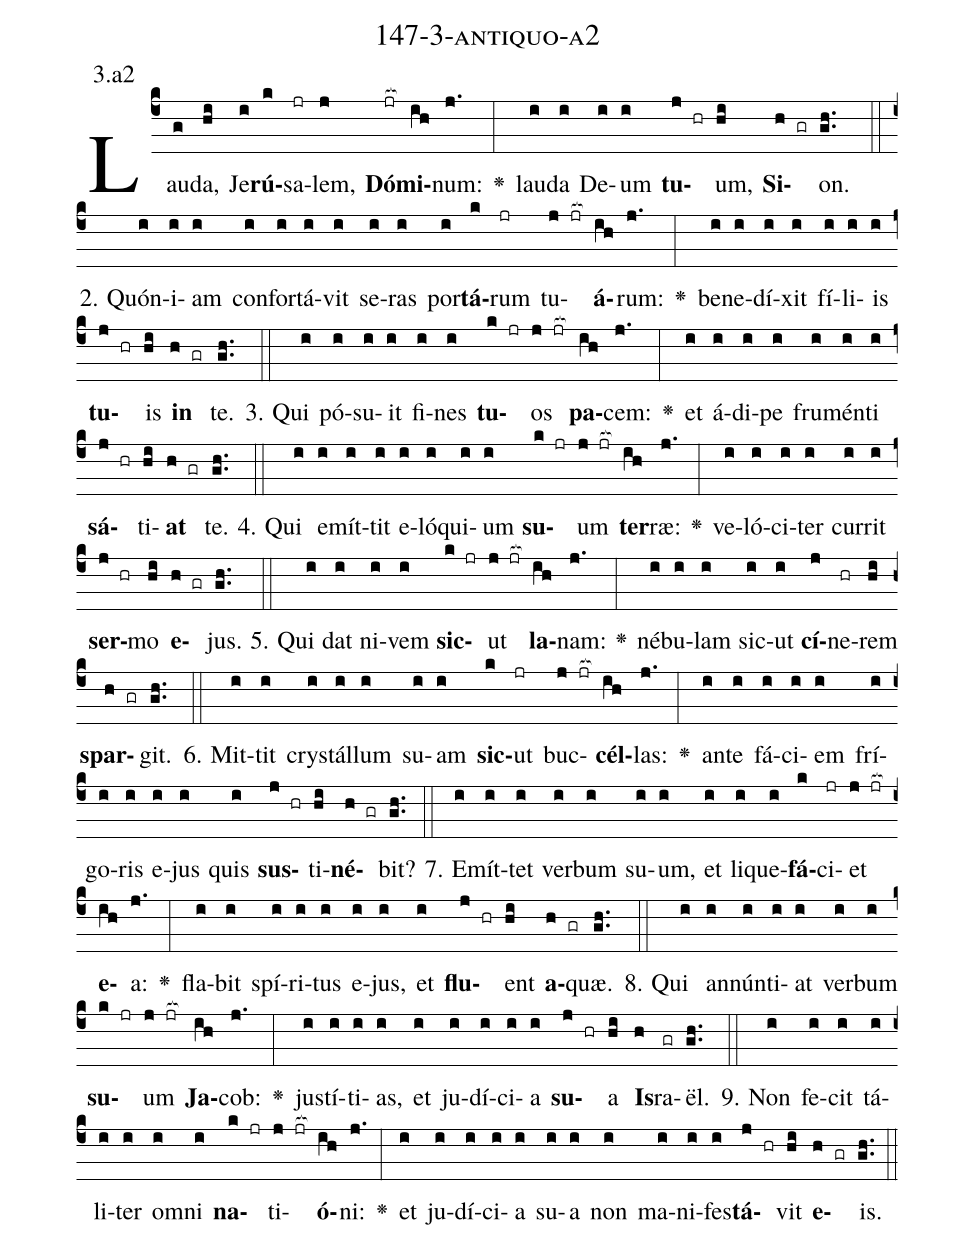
name: 147-3-antiquo-a2;
annotation: 3.a2;
%%
(c4)Lau(g)da,(hi) Je(i)<b>rú</b>(k)sa(jr)lem,(j) <b>Dó</b>(jr[ocb:1{])<b>mi</b>(ih[ocb:0}])num:(j.) <v>\greheightstar</v>(:) lau(i)da(i) De(i)um(i) <b>tu</b>(j hr)um,(hi) <b>Si</b>(h gr)on.(gh..) (::)
2. Quón(i)i(i)am(i) con(i)for(i)tá(i)vit(i) se(i)ras(i) por(i)<b>tá</b>(k)rum(jr) tu(j jr[ocb:1{])<b>á</b>(ih[ocb:0}])rum:(j.) <v>\greheightstar</v>(:) be(i)ne(i)dí(i)xit(i) fí(i)li(i)is(i) <b>tu</b>(j hr)is(hi) <b>in</b>(h gr) te.(gh..) (::)
3. Qui(i) pó(i)su(i)it(i) fi(i)nes(i) <b>tu</b>(k jr)os(j jr[ocb:1{]) <b>pa</b>(ih[ocb:0}])cem:(j.) <v>\greheightstar</v>(:) et(i) á(i)di(i)pe(i) fru(i)mén(i)ti(i) <b>sá</b>(j hr)ti(hi)<b>at</b>(h gr) te.(gh..) (::)
4. Qui(i) e(i)mít(i)tit(i) e(i)ló(i)qui(i)um(i) <b>su</b>(k jr)um(j jr[ocb:1{]) <b>ter</b>(ih[ocb:0}])ræ:(j.) <v>\greheightstar</v>(:) ve(i)ló(i)ci(i)ter(i) cur(i)rit(i) <b>ser</b>(j hr)mo(hi) <b>e</b>(h gr)jus.(gh..) (::)
5. Qui(i) dat(i) ni(i)vem(i) <b>sic</b>(k jr)ut(j jr[ocb:1{]) <b>la</b>(ih[ocb:0}])nam:(j.) <v>\greheightstar</v>(:) né(i)bu(i)lam(i) sic(i)ut(i) <b>cí</b>(j)ne(hr)rem(hi) <b>spar</b>(h gr)git.(gh..) (::)
6. Mit(i)tit(i) crys(i)tál(i)lum(i) su(i)am(i) <b>sic</b>(k)ut(jr) buc(j jr[ocb:1{])<b>cél</b>(ih[ocb:0}])las:(j.) <v>\greheightstar</v>(:) an(i)te(i) fá(i)ci(i)em(i) frí(i)go(i)ris(i) e(i)jus(i) quis(i) <b>sus</b>(j hr)ti(hi)<b>né</b>(h gr)bit?(gh..) (::)
7. E(i)mít(i)tet(i) ver(i)bum(i) su(i)um,(i) et(i) li(i)que(i)<b>fá</b>(k)ci(jr)et(j jr[ocb:1{]) <b>e</b>(ih[ocb:0}])a:(j.) <v>\greheightstar</v>(:) fla(i)bit(i) spí(i)ri(i)tus(i) e(i)jus,(i) et(i) <b>flu</b>(j hr)ent(hi) <b>a</b>(h gr)quæ.(gh..) (::)
8. Qui(i) an(i)nún(i)ti(i)at(i) ver(i)bum(i) <b>su</b>(k jr)um(j jr[ocb:1{]) <b>Ja</b>(ih[ocb:0}])cob:(j.) <v>\greheightstar</v>(:) jus(i)tí(i)ti(i)as,(i) et(i) ju(i)dí(i)ci(i)a(i) <b>su</b>(j hr)a(hi) <b>Is</b>(h)ra(gr)ël.(gh..) (::)
9. Non(i) fe(i)cit(i) tá(i)li(i)ter(i) om(i)ni(i) <b>na</b>(k jr)ti(j jr[ocb:1{])<b>ó</b>(ih[ocb:0}])ni:(j.) <v>\greheightstar</v>(:) et(i) ju(i)dí(i)ci(i)a(i) su(i)a(i) non(i) ma(i)ni(i)fes(i)<b>tá</b>(j hr)vit(hi) <b>e</b>(h gr)is.(gh..) (::)
